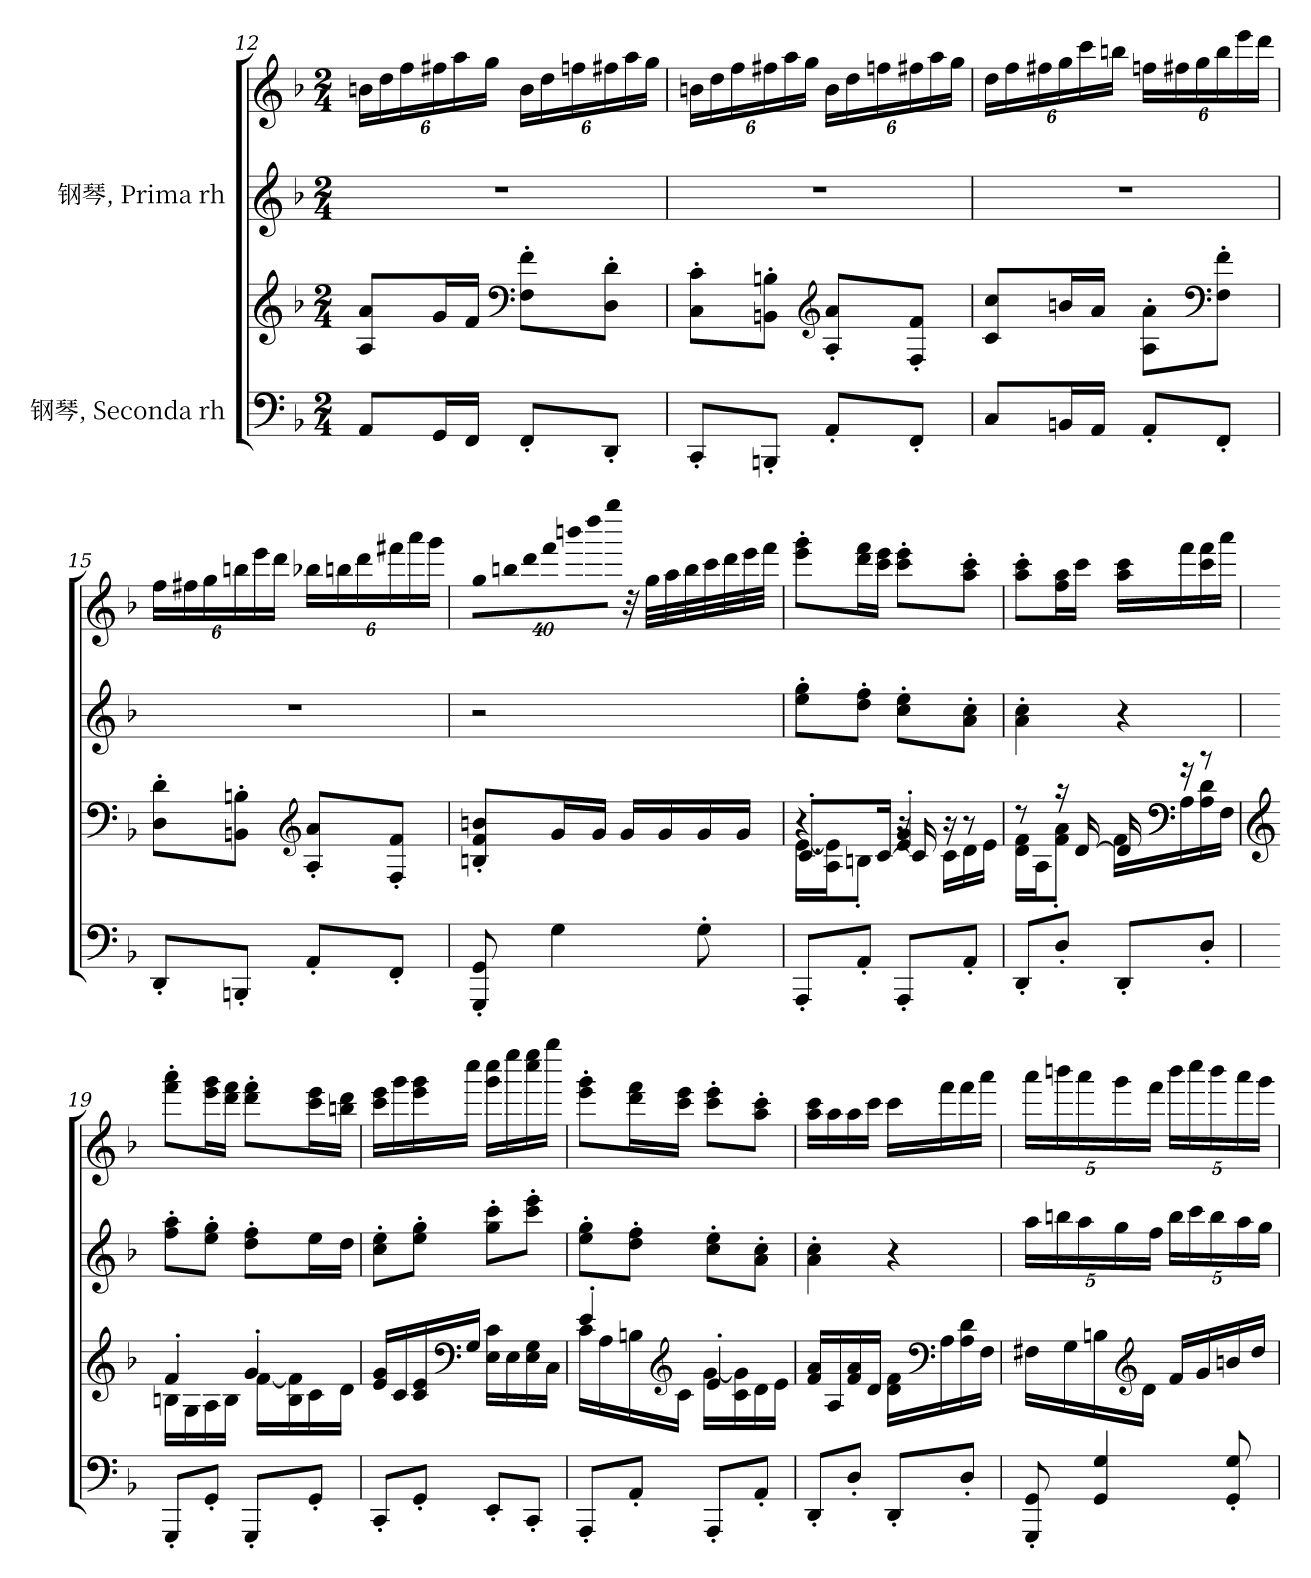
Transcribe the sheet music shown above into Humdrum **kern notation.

**kern	**kern	**kern	**kern
*part2	*part2	*part1	*part1
*staff4	*staff3	*staff2	*staff1
*I"钢琴, Seconda rh	*	*I"钢琴, Prima rh	*
*clefF4	*clefG2	*clefG2	*clefG2
*k[b-]	*k[b-]	*k[b-]	*k[b-]
*M2/4	*M2/4	*M2/4	*M2/4
*	*	*	*Xbrackettup
=12	=12	=12	=12
8AA/L	8A/ 8a/L	2r	24bn\LL
.	.	.	24dd\
.	.	.	24ff\
16GG/L	16g/L	.	24ff#X\
.	.	.	24aa\
16FF/JJ	16f/JJ	.	.
.	.	.	24gg\JJ
*	*clefF4	*	*
8FF'/L	8F\' 8f\'L	.	24b\LL
.	.	.	24dd\
.	.	.	24ffn\
8DD'/J	8D\' 8d\'J	.	24ff#X\
.	.	.	24aa\
.	.	.	24gg\JJ
!!LO:LB:g=z
=13	=13	=13	=13
8CC'/L	8C\' 8c\'L	2r	24bn\LL
.	.	.	24dd\
.	.	.	24ff\
8BBBn'/J	8BBn\' 8Bn\'J	.	24ff#X\
.	.	.	24aa\
.	.	.	24gg\JJ
*	*clefG2	*	*
8AA'/L	8A/' 8a/'L	.	24b\LL
.	.	.	24dd\
.	.	.	24ffn\
8FF'/J	8F/' 8f/'J	.	24ff#X\
.	.	.	24aa\
.	.	.	24gg\JJ
=14	=14	=14	=14
8C/L	8c/ 8cc/L	2r	24dd\LL
.	.	.	24ff\
.	.	.	24ff#X\
16BBn/L	16bn/L	.	24gg\
.	.	.	24ccc\
16AA/JJ	16a/JJ	.	.
.	.	.	24bbn\JJ
8AA'/L	8A\' 8a\'L	.	24ffn\LL
.	.	.	24ff#X\
.	.	.	24gg\
*	*clefF4	*	*
8FF'/J	8F\' 8f\'J	.	24bb\
.	.	.	24eee\
.	.	.	24ddd\JJ
!!LO:LB:g=z
=15	=15	=15	=15
8DD'/L	8D\' 8d\'L	2r	24ff\LL
.	.	.	24ff#X\
.	.	.	24gg\
8BBBn'/J	8BBn\' 8Bn\'J	.	24bbn\
.	.	.	24eee\
.	.	.	24ddd\JJ
*	*clefG2	*	*
8AA'/L	8A/' 8a/'L	.	24bb-X\LL
.	.	.	24bbn\
.	.	.	24ddd\
8FF'/J	8F/' 8f/'J	.	24fff#X\
.	.	.	24aaa\
.	.	.	24ggg\JJ
=16	=16	=16	=16
*	*	*	*MM123
!	!	!	!LO:N:vis=32
8GGG/' 8GG/'	8Bn/' 8f/' 8bn/'L	2r	640%23gg\LLL
!	!	!	!LO:N:vis=32
.	.	.	640%23bbn\
!	!	!	!LO:N:vis=32
.	.	.	640%23ddd\
!	!	!	!LO:N:vis=32
.	.	.	640%23fff\
4G\	16g/L	.	.
!	!	!	!LO:N:vis=32
.	.	.	640%23bbbn\
!	!	!	!LO:N:vis=32
.	.	.	640%23dddd\
.	16g/JJ	.	.
!	!	!	!LO:N:vis=32
.	.	.	640%23gggg\JJJ
.	16g/LL	.	.
.	.	.	32r
.	.	.	32gg\LLL
.	16g/	.	.
.	.	.	32aa\
.	.	.	32bb\
8G'\	16g/	.	.
.	.	.	32ccc\
.	.	.	32ddd\
.	16g/JJ	.	.
.	.	.	32eee\
.	.	.	32fff\JJJ
640ryy	640ryy	640ryy	.
!!LO:PB:g=z
=17	=17	=17	=17
*	*	*	*MM132
*	*^	*	*
*	*	*^	*	*
8AAA'/L	4r	[16e\LL	8.c'/L	8ee\' 8gg\'L	8eee\' 8ggg\'L
.	.	16A\ 16e\]J	.	.	.
8AA'/J	.	8Bn'\J	.	8dd\' 8ff\'J	16ddd\ 16fff\L
.	.	.	[16c/Jk	.	16ccc\ 16eee\JJ
8AAA'/L	4e/' 4g/'	16r	16c/]	8cc\' 8ee\'L	8ccc\' 8eee\'L
.	.	16c\LL	16r	.	.
8AA'/J	.	16d\	8r	8a\' 8cc\'J	8aa\' 8ccc\'J
.	.	16e\JJ	.	.	.
*	*	*v	*v	*	*
=18	=18	=18	=18	=18
8DD'/L	8r	16d\ 16f\LL	4a\' 4cc\'	8aa\' 8ccc\'L
.	.	16A\J	.	.
8D'/J	16r	8f\' 8a\'J	.	16ff\ 16aa\L
.	[16d/	.	.	16ccc\JJ
8DD'/L	16d/]	16f\LL	4r	16aa\ 16ccc\LL
*	*clefF4	*	*	*
.	16r	16A\	.	16fff\
8D'/J	8r	16A\ 16d\	.	16ccc\ 16fff\
.	.	16F\JJ	.	16aaa\JJ
=19	=19	=19	=19	=19
*	*clefG2	*	*	*
*	*	*	*	*MM128
8GGG'/L	4f'/	16Bn\LL	8ff\' 8aa\'L	8fff\' 8aaa\'L
.	.	16G\	.	.
8GG'/J	.	16A\	8ee\' 8gg\'J	16eee\ 16ggg\L
.	.	16B\JJ	.	16ddd\ 16fff\JJ
8GGG'/L	4g'/	[16f\LL	8dd\' 8ff\'L	8ddd\' 8fff\'L
.	.	16B\ 16f\]	.	.
8GG'/J	.	16c\	16ee\L	16ccc\ 16eee\L
.	.	16d\JJ	16dd\JJ	16bbn\ 16ddd\JJ
*	*v	*v	*	*
!!LO:LB:g=z
=20	=20	=20	=20
8CC'/L	16e/ 16g/LL	8cc\' 8ee\'L	16ccc\ 16eee\LL
.	16c/	.	16ggg\
8GG'/J	16c/ 16e/	8ee\' 8gg\'J	16eee\ 16ggg\
*	*clefF4	*	*
.	16G/JJ	.	16cccc\JJ
8EE'/L	16E\ 16c\LL	8gg\' 8ccc\'L	16ggg\ 16cccc\LL
.	16E\	.	16eeee\
8CC'/J	16E\ 16G\	8ccc\' 8eee\'J	16cccc\ 16eeee\
.	16C\JJ	.	16gggg\JJ
=21	=21	=21	=21
*	*^	*	*
8AAA'/L	4e'/	16c\LL	8ee\' 8gg\'L	8eee\' 8ggg\'L
.	.	16A\	.	.
8AA'/J	.	16Bn\	8dd\' 8ff\'J	16ddd\ 16fff\L
*	*clefG2	*	*	*
.	.	16c\JJ	.	16ccc\ 16eee\JJ
8AAA'/L	4e'/	[16g\LL	8cc\' 8ee\'L	8ccc\' 8eee\'L
.	.	16c\ 16g\]	.	.
8AA'/J	.	16d\	8a\' 8cc\'J	8aa\' 8ccc\'J
.	.	16e\JJ	.	.
*	*v	*v	*	*
=22	=22	=22	=22
8DD'/L	16f/ 16a/LL	4a\' 4cc\'	16aa\ 16ccc\LL
.	16A/	.	16aa\
8D'/J	16f/ 16a/	.	16aa\
.	16d/JJ	.	16ccc\JJ
8DD'/L	16d\ 16f\LL	4r	16ccc\LL
*	*clefF4	*	*
.	16A\	.	16fff\
8D'/J	16A\ 16d\	.	16fff\
.	16F\JJ	.	16aaa\JJ
!!LO:LB:g=z
=23	=23	=23	=23
*	*	*Xbrackettup	*
*	*	*	*MM132
8GGG/' 8GG/'	16F#X\LL	20aa\LL	20aaa\LL
.	.	20bbn\	20bbbn\
.	16G\	.	.
.	.	20aa\	20aaa\
4GG/ 4G/	16Bn\	.	.
.	.	20gg\	20ggg\
*	*clefG2	*	*
.	16d\JJ	.	.
.	.	20ff\JJ	20fff\JJ
.	16f/LL	20bb\LL	20bbb\LL
.	.	20ccc\	20cccc\
.	16g/	.	.
.	.	20bb\	20bbb\
8GG/' 8G/'	16bn/	.	.
.	.	20aa\	20aaa\
.	16dd/JJ	.	.
.	.	20gg\JJ	20ggg\JJ
=	=	=	=
*-	*-	*-	*-
